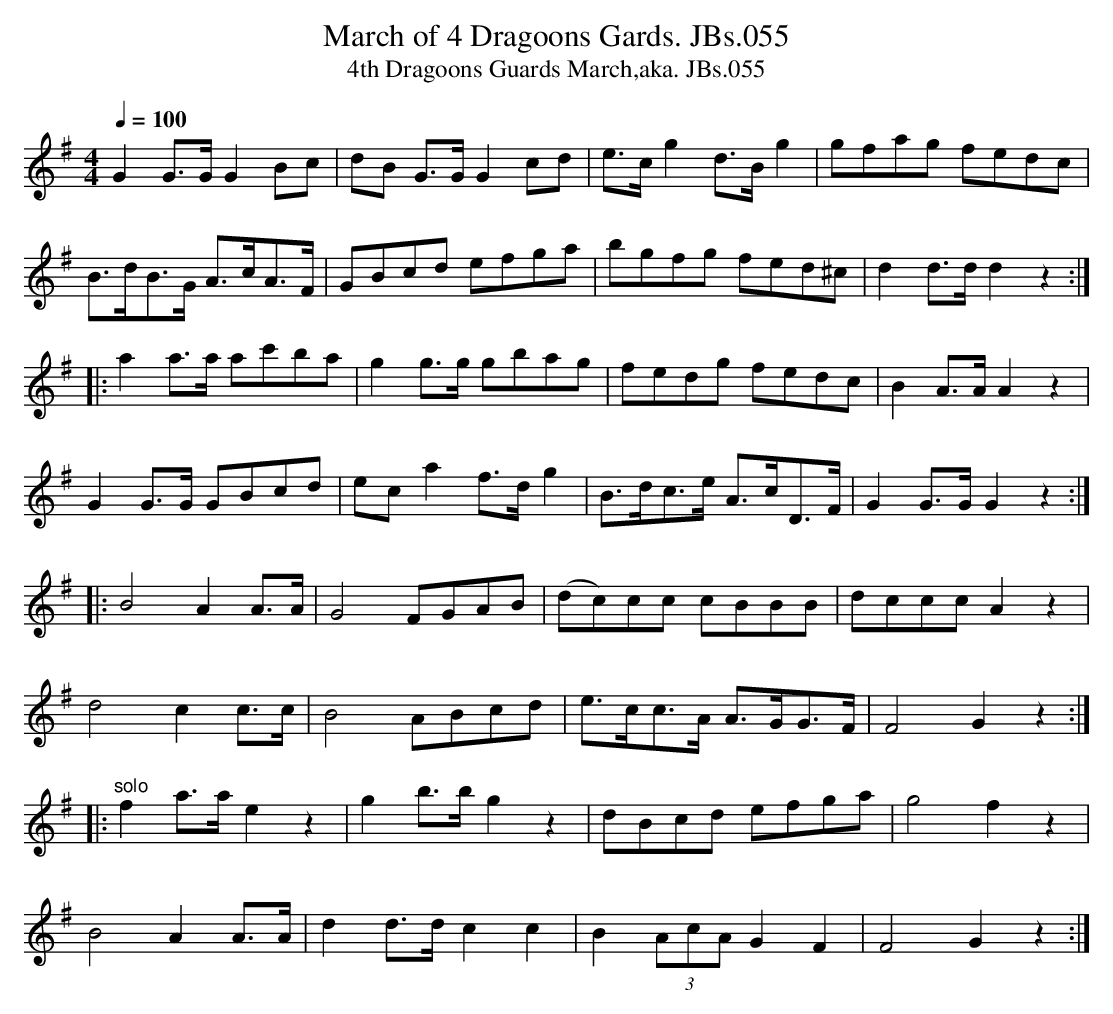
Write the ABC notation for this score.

X:1
T:March of 4 Dragoons Gards. JBs.055
T:4th Dragoons Guards March,aka. JBs.055
M:4/4
L:1/8
Q:1/4=100
K:G major
G2G>GG2 Bc|dB G>G G2 cd|e>c g2d>Bg2|gfag fedc|!
B>dB>G A>cA>F|GBcd efga|bgfg fed^c|d2d>dd2 z2:|!
|:a2 a>a ac'ba|g2g>g gbag|fedg fedc|B2A>A A2z2|!
G2 G>G GBcd|ec a2f>d g2|B>dc>e A>cD>F|G2G>G G2z2:|!
|:B4A2A>A|G4FGAB|(dc)cc cBBB|dccc A2z2|!
d4 c2c>c|B4ABcd|e>cc>A A>GG>F|F4G2z2:|!
|:"solo"f2a>ae2z2|g2b>bg2z2|dBcd efga|g4f2z2|!
B4A2A>A|d2d>dc2c2|B2(3AcA G2F2|F4G2z2:|
